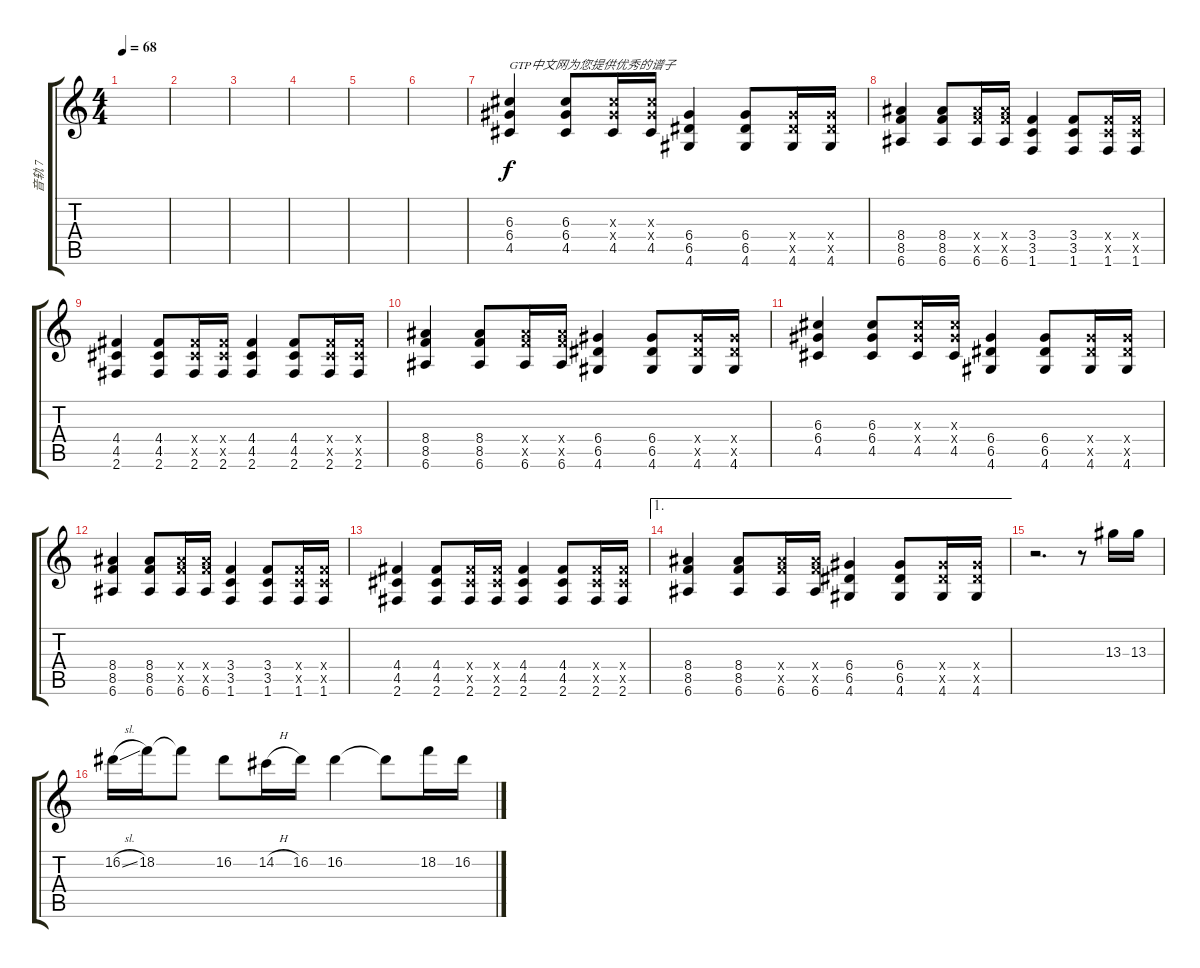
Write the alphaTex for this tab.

\track ("音轨 7" "音轨 7") {instrument distortionguitar}
\staff {score tabs}
\tuning (E4 B3 G3 D3 A2 E2) {hide}
\ts (4 4)
\tempo 68
\clef g2
\ks c
|
|
|
|
|
|
(6.3 6.4 4.5).4{txt "GTP中文网为您提供优秀的谱子"} (6.3 6.4 4.5).8 (6.3{x} 6.4{x} 4.5).16 (6.3{x} 6.4{x} 4.5).16 (6.4 6.5 4.6).4 (6.4 6.5 4.6).8 (6.4{x} 6.5{x} 4.6).16 (6.4{x} 6.5{x} 4.6).16 |
(8.4 8.5 6.6).4 (8.4 8.5 6.6).8 (8.4{x} 8.5{x} 6.6).16 (8.4{x} 8.5{x} 6.6).16 (3.4 3.5 1.6).4 (3.4 3.5 1.6).8 (3.4{x} 3.5{x} 1.6).16 (3.4{x} 3.5{x} 1.6).16 |
(4.4 4.5 2.6).4 (4.4 4.5 2.6).8 (4.4{x} 4.5{x} 2.6).16 (4.4{x} 4.5{x} 2.6).16 (4.4 4.5 2.6).4 (4.4 4.5 2.6).8 (4.4{x} 4.5{x} 2.6).16 (4.4{x} 4.5{x} 2.6).16 |
(8.4 8.5 6.6).4 (8.4 8.5 6.6).8 (8.4{x} 8.5{x} 6.6).16 (8.4{x} 8.5{x} 6.6).16 (6.4 6.5 4.6).4 (6.4 6.5 4.6).8 (6.4{x} 6.5{x} 4.6).16 (6.4{x} 6.5{x} 4.6).16 |
(6.3 6.4 4.5).4 (6.3 6.4 4.5).8 (6.3{x} 6.4{x} 4.5).16 (6.3{x} 6.4{x} 4.5).16 (6.4 6.5 4.6).4 (6.4 6.5 4.6).8 (6.4{x} 6.5{x} 4.6).16 (6.4{x} 6.5{x} 4.6).16 |
(8.4 8.5 6.6).4 (8.4 8.5 6.6).8 (8.4{x} 8.5{x} 6.6).16 (8.4{x} 8.5{x} 6.6).16 (3.4 3.5 1.6).4 (3.4 3.5 1.6).8 (3.4{x} 3.5{x} 1.6).16 (3.4{x} 3.5{x} 1.6).16 |
(4.4 4.5 2.6).4 (4.4 4.5 2.6).8 (4.4{x} 4.5{x} 2.6).16 (4.4{x} 4.5{x} 2.6).16 (4.4 4.5 2.6).4 (4.4 4.5 2.6).8 (4.4{x} 4.5{x} 2.6).16 (4.4{x} 4.5{x} 2.6).16 |
\ae 1
(8.4 8.5 6.6).4 (8.4 8.5 6.6).8 (8.4{x} 8.5{x} 6.6).16 (8.4{x} 8.5{x} 6.6).16 (6.4 6.5 4.6).4 (6.4 6.5 4.6).8 (6.4{x} 6.5{x} 4.6).16 (6.4{x} 6.5{x} 4.6).16 |
r.2{d} r.8 13.3.16 13.3.16 |
16.2{sl}.16 18.2.16 18.2{t}.8 16.2.8 14.2{h}.16 16.2.16 16.2.4 16.2{t}.8 18.2.16 16.2.16
